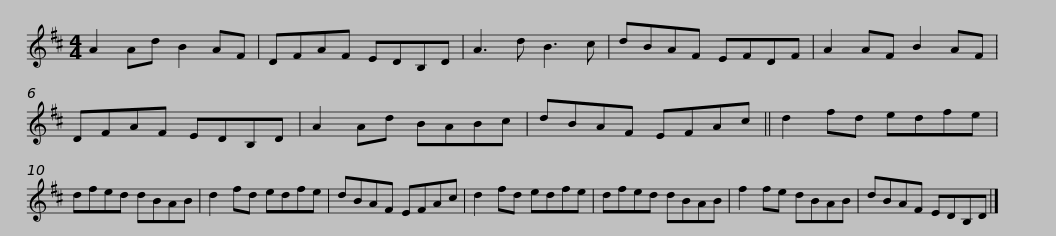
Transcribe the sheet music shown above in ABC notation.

X:1
L:1/8
M:4/4
I:linebreak $
K:D
V:1 treble
V:1
 A2 Ad B2 AF | DFAF EDB,D | A3 d B3 c | dBAF EFDF | A2 AF B2 AF | %5
 DFAF EDB,D |$ A2 Ad BABc | dBAF EFAc || d2 fd edfe | dfed dBAB | %10
 d2 fd edfe | dBAF EFAc |$ d2 fd edfe | dfed dBAB | f2 fe dBAB | %15
 dBAF EDB,D |] %16
